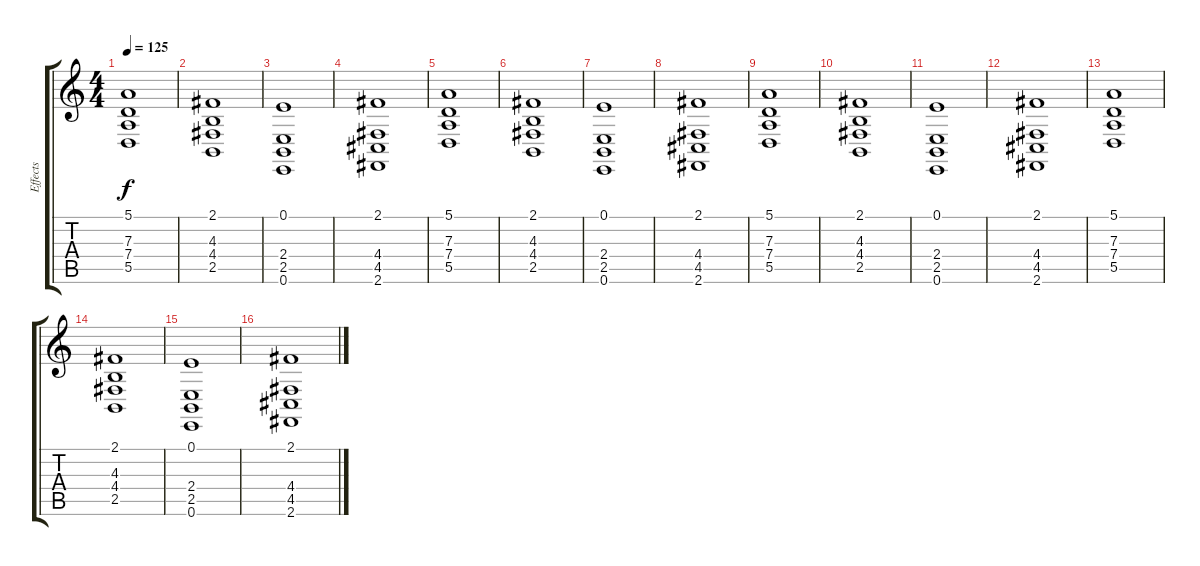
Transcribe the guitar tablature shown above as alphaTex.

\track ("Effects" "Effects") {instrument fx5brightness}
\staff {score tabs}
\tuning (E4 B3 G3 D3 A2 E2) {hide}
\ts (4 4)
\tempo 125
\clef g2
\ks c
(5.1 7.3 7.4 5.5).1{dy f} |
(2.1 4.3 4.4 2.5).1 |
(0.1 2.4 2.5 0.6).1 |
(2.1 4.4 4.5 2.6).1 |
(5.1 7.3 7.4 5.5).1 |
(2.1 4.3 4.4 2.5).1 |
(0.1 2.4 2.5 0.6).1 |
(2.1 4.4 4.5 2.6).1 |
(5.1 7.3 7.4 5.5).1 |
(2.1 4.3 4.4 2.5).1 |
(0.1 2.4 2.5 0.6).1 |
(2.1 4.4 4.5 2.6).1 |
(5.1 7.3 7.4 5.5).1 |
(2.1 4.3 4.4 2.5).1 |
(0.1 2.4 2.5 0.6).1 |
(2.1 4.4 4.5 2.6).1
